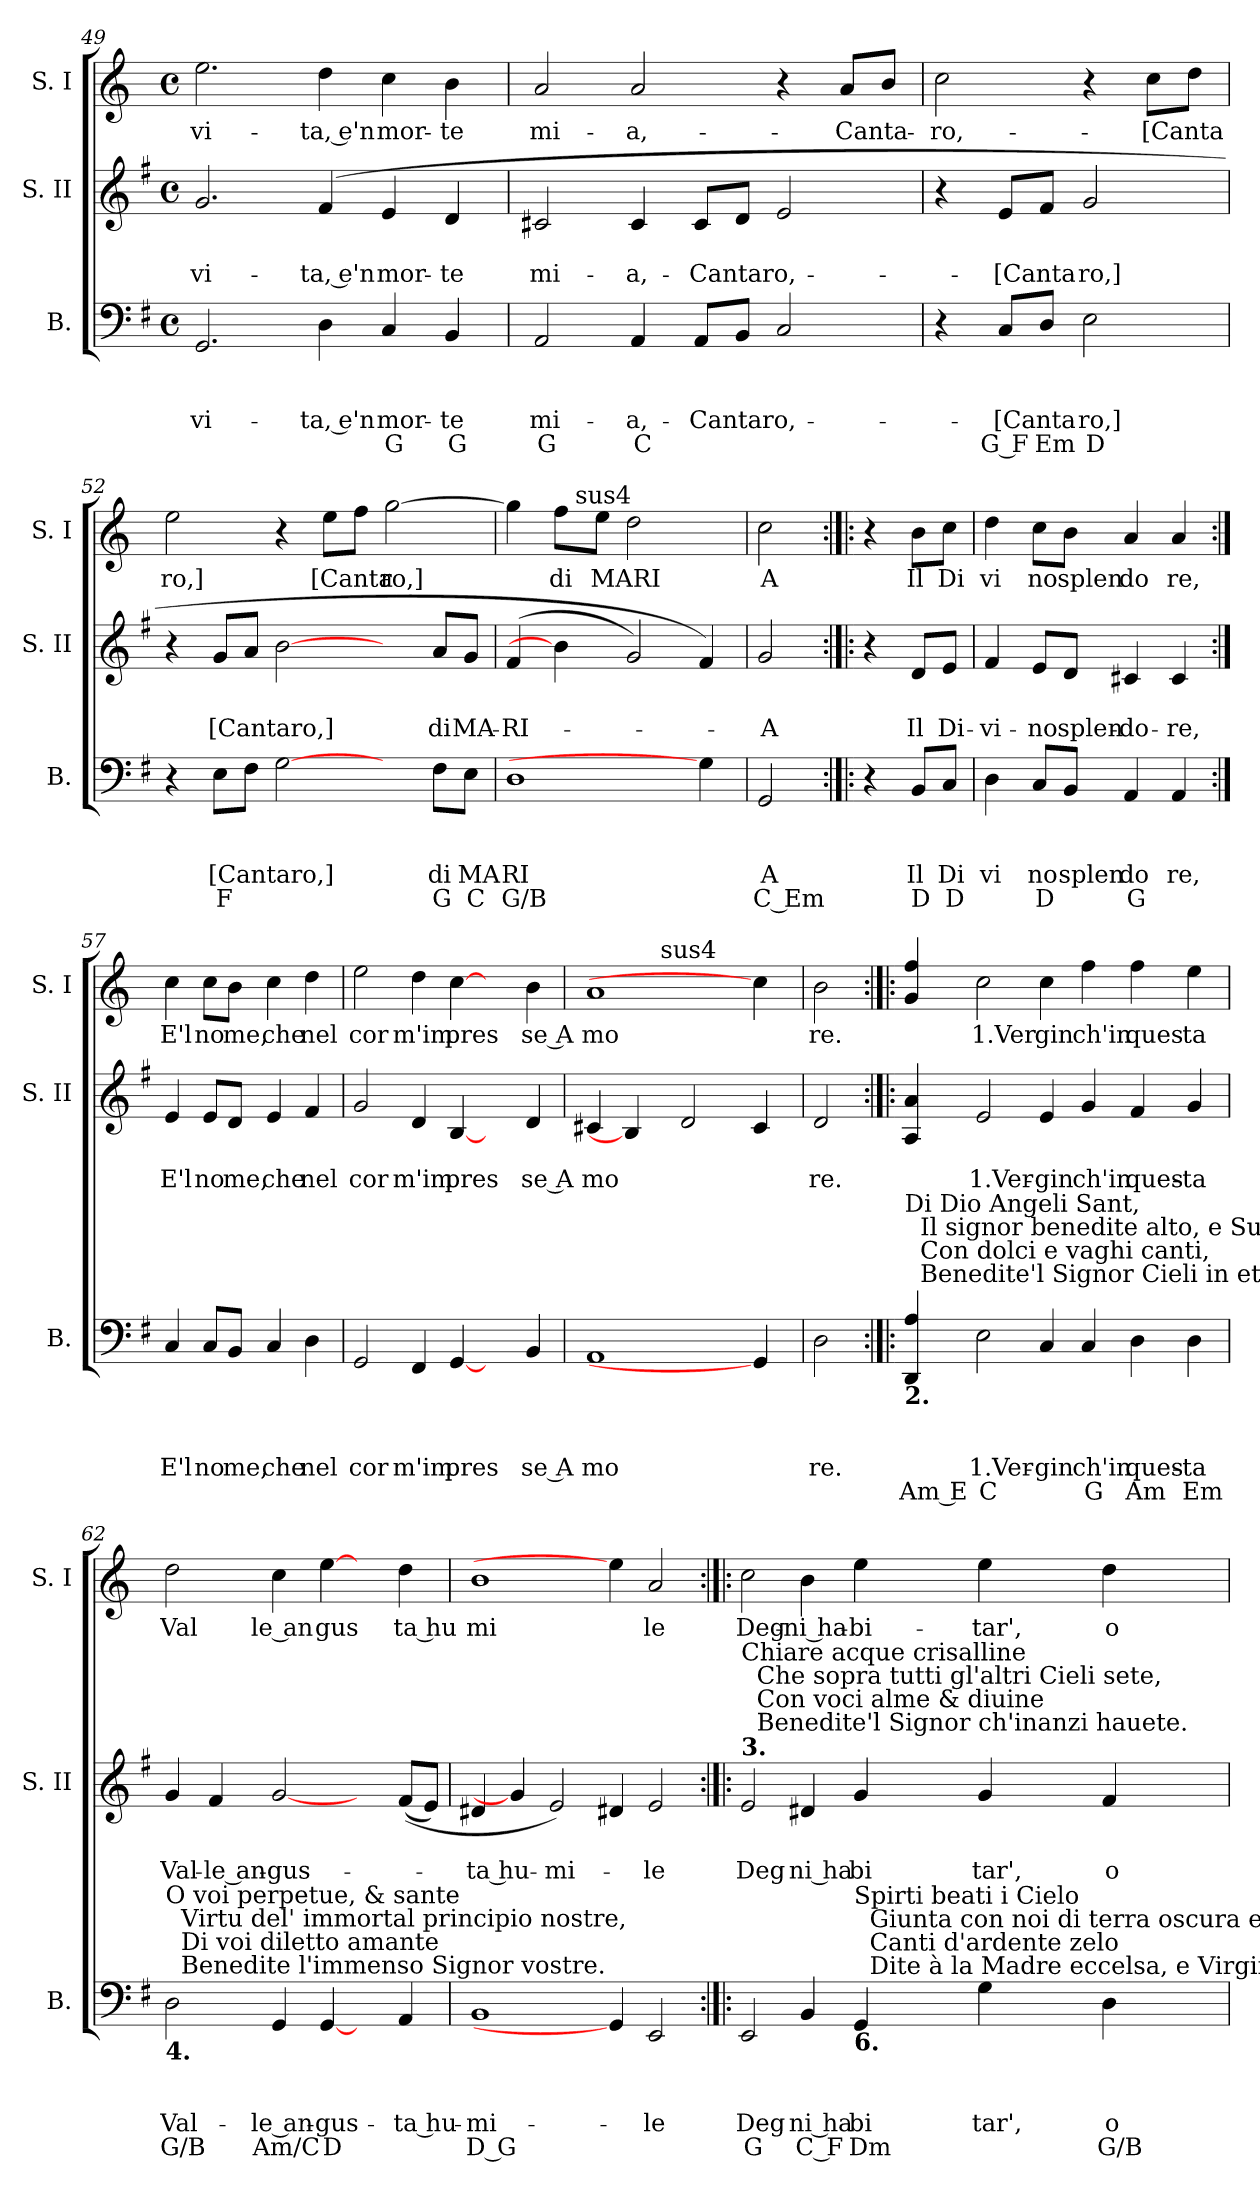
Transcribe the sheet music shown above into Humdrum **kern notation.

**kern	**text	**text	**text	**text	**kern	**text	**text	**kern	**text
*part3	*part3	*part3	*part3	*part3	*part2	*part2	*part2	*part1	*part1
*staff3	*staff3	*staff3	*staff3	*staff3	*staff2	*staff2	*staff2	*staff1	*staff1
*I"B.	*	*	*	*	*I"S. II	*	*	*I"S. I	*
*I'B.	*	*	*	*	*I'S. II	*	*	*I'S. I	*
*clefF4	*	*	*	*	*clefG2	*	*	*clefG2	*
*ITrd-3c-5	*	*	*	*	*ITrd-3c-5	*	*	*	*
*k[]	*	*	*	*	*k[]	*	*	*k[]	*
*C:	*	*	*	*	*C:	*	*	*C:	*
*M4/4	*	*	*	*	*M4/4	*	*	*M4/4	*
*met(c)	*	*	*	*	*met(c)	*	*	*met(c)	*
=49	=49	=49	=49	=49	=49	=49	=49	=49	=49
!	!	!	!LO:LY:b	!	!	!	!LO:LY:b	!	!LO:LY:b
2.C/	.	.	vi-	.	2.cc/	.	vi-	2.ee\	vi-
!	!	!	!LO:LY:b:rj	!	!	!	!LO:LY:b:rj	!	!LO:LY:b:rj
4G\	.	.	-ta, e'n	.	((<4b/	.	-ta, e'n	4dd\	-ta, e'n
!	!	!	!LO:LY:b	!LO:LY:b	!	!	!LO:LY:b	!	!LO:LY:b
4F/	.	.	mor-	G	4a/	.	mor-	4cc\	mor-
!	!	!	!LO:LY:b	!LO:LY:b	!	!	!LO:LY:b	!	!LO:LY:b
4E/	.	.	-te	G	4g/	.	-te	4b\	-te
=50	=50	=50	=50	=50	=50	=50	=50	=50	=50
!	!	!	!LO:LY:b	!LO:LY:b	!	!	!LO:LY:b	!	!LO:LY:b
2D/	.	.	mi-	G	2f#X/	.	mi-	2a/	mi-
!	!	!	!LO:LY:b	!LO:LY:b	!	!	!LO:LY:b	!	!LO:LY:b
4D/	.	.	-a,-	C	4f#/	.	-a,-	2a/	-a,-
!	!	!	!LO:LY:b	!	!	!	!LO:LY:b	!	!
8D/L	.	.	-Cantaro,-	.	8f#/L	.	-Cantaro,-	.	.
8E/J	.	.	.	.	8g/J	.	.	.	.
2F/	.	.	.	.	2a/	.	.	4r	.
!	!	!	!	!	!	!	!	!	!LO:LY:b
.	.	.	.	.	.	.	.	8a/L	-Canta-
.	.	.	.	.	.	.	.	8b/J	.
=51	=51	=51	=51	=51	=51	=51	=51	=51	=51
!	!	!	!	!	!	!	!	!	!LO:LY:b
4r	.	.	.	.	4r	.	.	2cc\	-ro,-
!	!	!	!LO:LY:b	!LO:LY:b	!	!	!LO:LY:b	!	!
8F/L	.	.	-[Canta	G F	8a/L	.	-[Canta	.	.
!	!	!	!	!LO:LY:b	!	!	!	!	!
8G/J	.	.	.	Em	8b/J	.	.	.	.
!	!	!	!LO:LY:b	!LO:LY:b	!	!	!LO:LY:b	!	!
2A\	.	.	ro,]	D	2cc/	.	ro,]	4r	.
!	!	!	!	!	!	!	!	!	!LO:LY:b
.	.	.	.	.	.	.	.	8cc\L	-[Canta
.	.	.	.	.	.	.	.	8dd\J	.
!!LO:LB:g=z
=52	=52	=52	=52	=52	=52	=52	=52	=52	=52
!	!	!	!	!	!	!	!	!	!LO:LY:b
4r	.	.	.	.	4r	.	.	2ee\	ro,]
!	!	!	!LO:LY:b	!LO:LY:b	!	!	!LO:LY:b	!	!
8A\L	.	.	[Cantaro,]	F	8cc/L	.	[Cantaro,]	.	.
8B\J	.	.	.	.	8dd/J	.	.	.	.
[2c\	.	.	.	.	[2ee\	.	.	4r	.
!	!	!	!	!	!	!	!	!	!LO:LY:b
.	.	.	.	.	.	.	.	8ee\L	[Canta
.	.	.	.	.	.	.	.	8ff\J	.
!	!	!	!	!	!	!	!	!	!LO:LY:b
4ryy	.	.	.	.	4ryy	.	.	[>2gg\	ro,]
!	!	!	!LO:LY:b	!LO:LY:b	!	!	!LO:LY:b	!	!
8B\L	.	.	di	G	8dd/L	.	di	.	.
!	!	!	!LO:LY:b	!LO:LY:b	!	!	!LO:LY:b	!	!
8A\J	.	.	MA	C	8cc/J	.	MA-	.	.
=53	=53	=53	=53	=53	=53	=53	=53	=53	=53
!	!	!	!LO:LY:b	!LO:LY:b	!	!	!LO:LY:b	!	!
*	*	*	*	*	*	*	*	*^	*
1G	.	.	RI	G/B	(>4b/	.	-RI-	4gg\]	4ryy	.
!	!	!	!	!	!	!	!	!	!	!LO:LY:b
.	.	.	.	.	4ee\]	.	.	8ff\L	16ryy	di
!	!	!	!	!	!	!	!	!	!LO:TX:a:t=sus4	!
.	.	.	.	.	.	.	.	.	2...ryy	.
!	!	!	!	!	!	!	!	!	!	!LO:LY:b
.	.	.	.	.	.	.	.	8ee\J	.	MARI
.	.	.	.	.	2cc/)	.	.	2dd\	.	.
4c\]	.	.	.	.	4b/)	.	.	4ryy	.	.
=54	=54	=54	=54	=54	=54	=54	=54	=54	=54	=54
!	!	!	!LO:LY:b	!LO:LY:b	!	!	!LO:LY:b	!	!	!LO:LY:b
*	*	*	*	*	*	*	*	*v	*v	*
2C/	.	.	A	C Em	2cc/	.	-A	2cc\	A
=55:|!|:	=55:|!|:	=55:|!|:	=55:|!|:	=55:|!|:	=55:|!|:	=55:|!|:	=55:|!|:	=55:|!|:	=55:|!|:
4r	.	.	.	.	4r	.	.	4r	.
!	!	!	!LO:LY:b	!LO:LY:b	!	!	!LO:LY:b	!	!LO:LY:b
8E/L	.	.	Il	D	8g/L	.	Il	8b\L	Il
!	!	!	!LO:LY:b	!LO:LY:b	!	!	!LO:LY:b	!	!LO:LY:b
8F/J	.	.	Di	D	8a/J	.	Di-	8cc\J	Di
=56	=56	=56	=56	=56	=56	=56	=56	=56	=56
!	!	!	!LO:LY:b	!	!	!	!LO:LY:b	!	!LO:LY:b
4G\	.	.	vi	.	4b/	.	-vi-	4dd\	vi
!	!	!	!LO:LY:b	!LO:LY:b	!	!	!LO:LY:b	!	!LO:LY:b
8F/L	.	.	no	D	8a/L	.	-no	8cc\L	no
!	!	!	!LO:LY:b	!	!	!	!LO:LY:b	!	!LO:LY:b
8E/J	.	.	splen	.	8g/J	.	splen-	8b\J	splen
!	!	!	!LO:LY:b	!LO:LY:b	!	!	!LO:LY:b	!	!LO:LY:b
4D/	.	.	do	G	4f#X/	.	-do-	4a/	do
!	!	!	!LO:LY:b	!	!	!	!LO:LY:b	!	!LO:LY:b
4D/	.	.	re,	.	4f#/	.	-re,	4a/	re,
!!LO:LB:g=z
=57:|!	=57:|!	=57:|!	=57:|!	=57:|!	=57:|!	=57:|!	=57:|!	=57:|!	=57:|!
!	!	!	!LO:LY:b	!	!	!	!LO:LY:b	!	!LO:LY:b
4F/	.	.	E'l	.	4a/	.	E'l	4cc\	E'l
!	!	!	!LO:LY:b	!	!	!	!LO:LY:b	!	!LO:LY:b
8F/L	.	.	no	.	8a/L	.	no	8cc\L	no
!	!	!	!LO:LY:b	!	!	!	!LO:LY:b	!	!LO:LY:b
8E/J	.	.	me,	.	8g/J	.	me,	8b\J	me,
!	!	!	!LO:LY:b	!	!	!	!LO:LY:b	!	!LO:LY:b
4F/	.	.	che	.	4a/	.	che	4cc\	che
!	!	!	!LO:LY:b	!	!	!	!LO:LY:b	!	!LO:LY:b
4G\	.	.	nel	.	4b/	.	nel	4dd\	nel
=58	=58	=58	=58	=58	=58	=58	=58	=58	=58
!	!	!	!LO:LY:b	!	!	!	!LO:LY:b	!	!LO:LY:b
2C/	.	.	cor	.	2cc/	.	cor	2ee\	cor
!	!	!	!LO:LY:b	!	!	!	!LO:LY:b	!	!LO:LY:b
4BB/	.	.	m'im	.	4g/	.	m'im	4dd\	m'im
!	!	!	!LO:LY:b	!	!	!	!LO:LY:b	!	!LO:LY:b
[4C/	.	.	pres	.	[4e/	.	pres	[4cc\	pres
4ryy	.	.	.	.	4ryy	.	.	4ryy	.
!	!	!	!LO:LY:b:rj	!	!	!	!LO:LY:b:rj	!	!LO:LY:b:rj
4E/	.	.	se A	.	4g/	.	se A	4b\	se A
=59	=59	=59	=59	=59	=59	=59	=59	=59	=59
!	!	!	!LO:LY:b	!	!	!	!LO:LY:b	!	!LO:LY:b
*	*	*	*	*	*	*	*	*^	*
1D	.	.	mo	.	4f#X/	.	mo	1a	4ryy	mo
.	.	.	.	.	4e/]	.	.	.	8ryy	.
.	.	.	.	.	.	.	.	.	32ryy	.
!	!	!	!	!	!	!	!	!	!LO:TX:a:t=sus4	!
.	.	.	.	.	.	.	.	.	2ryy	.
.	.	.	.	.	2g/	.	.	.	.	.
.	.	.	.	.	.	.	.	.	4ryy	.
4C/]	.	.	.	.	4f#/	.	.	4cc\]	.	.
.	.	.	.	.	.	.	.	.	16.ryy	.
=60	=60	=60	=60	=60	=60	=60	=60	=60	=60	=60
!	!	!	!LO:LY:b	!	!	!	!LO:LY:b	!	!	!LO:LY:b
*	*	*	*	*	*	*	*	*v	*v	*
2G\	.	.	re.	.	2g/	.	re.	2b\	re.
!!LO:PB:g=z
=61:|!|:	=61:|!|:	=61:|!|:	=61:|!|:	=61:|!|:	=61:|!|:	=61:|!|:	=61:|!|:	=61:|!|:	=61:|!|:
!LO:TX:b:B:t=2.	!	!	!	!	!	!	!	!	!
!LO:TX:t=Di Dio Angeli Sant,\n   Il signor benedite alto, e Superno.\n   Con dolci e vaghi canti,\n   Benedite'l Signor Cieli in etterno.	!	!	!	!	!	!	!	!	!
!	!	!	!	!LO:LY:b:rj	!	!	!	!	!
4GG/ 4d/	.	.	.	Am E	4d/ 4dd/	.	.	4g/ 4ff/	.
!	!	!	!LO:LY:b:rj	!LO:LY:b:rj	!	!	!LO:LY:b:rj	!	!LO:LY:b:rj
2A\	.	.	1.Ver-	C	2a/	.	1.Ver-	2cc\	1.Ver
!	!	!	!LO:LY:b	!	!	!	!LO:LY:b	!	!LO:LY:b
4F/	.	.	-gin	.	4a/	.	-gin	4cc\	gin
!	!	!	!LO:LY:b	!LO:LY:b	!	!	!LO:LY:b	!	!LO:LY:b
4F/	.	.	ch'in	G	4cc/	.	ch'in	4ff\	ch'in
!	!	!	!LO:LY:b	!LO:LY:b	!	!	!LO:LY:b	!	!LO:LY:b
4G\	.	.	ques-	Am	4b/	.	ques-	4ff\	ques
!	!	!	!LO:LY:b	!LO:LY:b	!	!	!LO:LY:b	!	!LO:LY:b
4G\	.	.	-ta	Em	4cc/	.	-ta	4ee\	ta
=62	=62	=62	=62	=62	=62	=62	=62	=62	=62
!LO:TX:b:B:t=4.	!	!	!	!	!	!	!	!	!
!LO:TX:t=O voi perpetue, & sante\n   Virtu del' immortal principio nostre,\n   Di voi diletto amante\n   Benedite l'immenso Signor vostre.	!	!	!	!	!	!	!	!	!
!	!	!	!LO:LY:b	!LO:LY:b	!	!	!LO:LY:b	!	!LO:LY:b
2G\	.	.	Val-	G/B	4cc/	.	Val-	2dd\	Val
!	!	!	!	!	!	!	!LO:LY:b:rj	!	!
.	.	.	.	.	4b/	.	-le an-	.	.
!	!	!	!LO:LY:b:rj	!LO:LY:b:rj	!	!	!LO:LY:b	!	!LO:LY:b:rj
4C/	.	.	-le an-	Am/C	[2cc/	.	-gus-	4cc\	le an
!	!	!	!LO:LY:b	!LO:LY:b	!	!	!	!	!LO:LY:b
[4C/	.	.	-gus-	D	.	.	.	[4ee\	gus
4ryy	.	.	.	.	4ryy	.	.	4ryy	.
!	!	!	!LO:LY:b:rj	!	!	!	!	!	!LO:LY:b:rj
4D/	.	.	-ta hu-	.	(>(<8b/L	.	.	4dd\	ta hu
.	.	.	.	.	8a/J)	.	.	.	.
=63	=63	=63	=63	=63	=63	=63	=63	=63	=63
!	!	!	!LO:LY:b	!LO:LY:b	!	!	!LO:LY:b:rj	!	!LO:LY:b
1E	.	.	-mi-	D G	4g#X/	.	-ta hu-	1b	mi
.	.	.	.	.	4cc/]	.	.	.	.
!	!	!	!	!	!	!	!LO:LY:b	!	!
.	.	.	.	.	2a/)	.	-mi-	.	.
4C/]	.	.	.	.	4g#X/	.	.	4ee\]	.
!	!	!	!LO:LY:b	!	!	!	!LO:LY:b	!	!LO:LY:b
2AA/	.	.	-le	.	2a/	.	-le	2a/	le
!!LO:LB:g=z
=64:|!|:	=64:|!|:	=64:|!|:	=64:|!|:	=64:|!|:	=64:|!|:	=64:|!|:	=64:|!|:	=64:|!|:	=64:|!|:
!	!	!	!	!	!LO:TX:a:B:t=3.	!	!	!	!
!	!	!	!	!	!LO:TX:t=Chiare acque crisalline\n   Che sopra tutti gl'altri Cieli sete,\n   Con voci alme & diuine\n   Benedite'l Signor ch'inanzi hauete.	!	!	!	!
!	!	!	!LO:LY:b	!LO:LY:b	!	!	!LO:LY:b	!	!LO:LY:b
2AA/	.	.	Deg	G	2a/	.	Deg	2cc\	Deg-
!	!	!	!LO:LY:b:rj	!LO:LY:b:rj	!	!	!LO:LY:b:rj	!	!LO:LY:b:rj
4E/	.	.	ni ha	C F	4g#X/	.	ni ha	4b\	-ni ha-
!LO:TX:b:B:t=6.	!	!	!	!	!	!	!	!	!
!LO:TX:t=Spirti beati i Cielo\n   Giunta con noi di terra oscura e ria,\n   Canti d'ardente zelo\n   Dite à la Madre eccelsa, e Virgine pia.	!	!	!	!	!	!	!	!	!
!	!	!	!LO:LY:b	!LO:LY:b	!	!	!LO:LY:b	!	!LO:LY:b
4C/	.	.	bi	Dm	4cc/	.	bi	4ee\	-bi-
!	!	!	!LO:LY:b	!	!	!	!LO:LY:b	!	!LO:LY:b
4c\	.	.	tar',	.	4cc/	.	tar',	4ee\	-tar',
!	!	!	!LO:LY:b	!LO:LY:b	!	!	!LO:LY:b	!	!LO:LY:b
4G\	.	.	o	G/B	4b/	.	o	4dd\	o-
=	=	=	=	=	=	=	=	=	=
*-	*-	*-	*-	*-	*-	*-	*-	*-	*-
